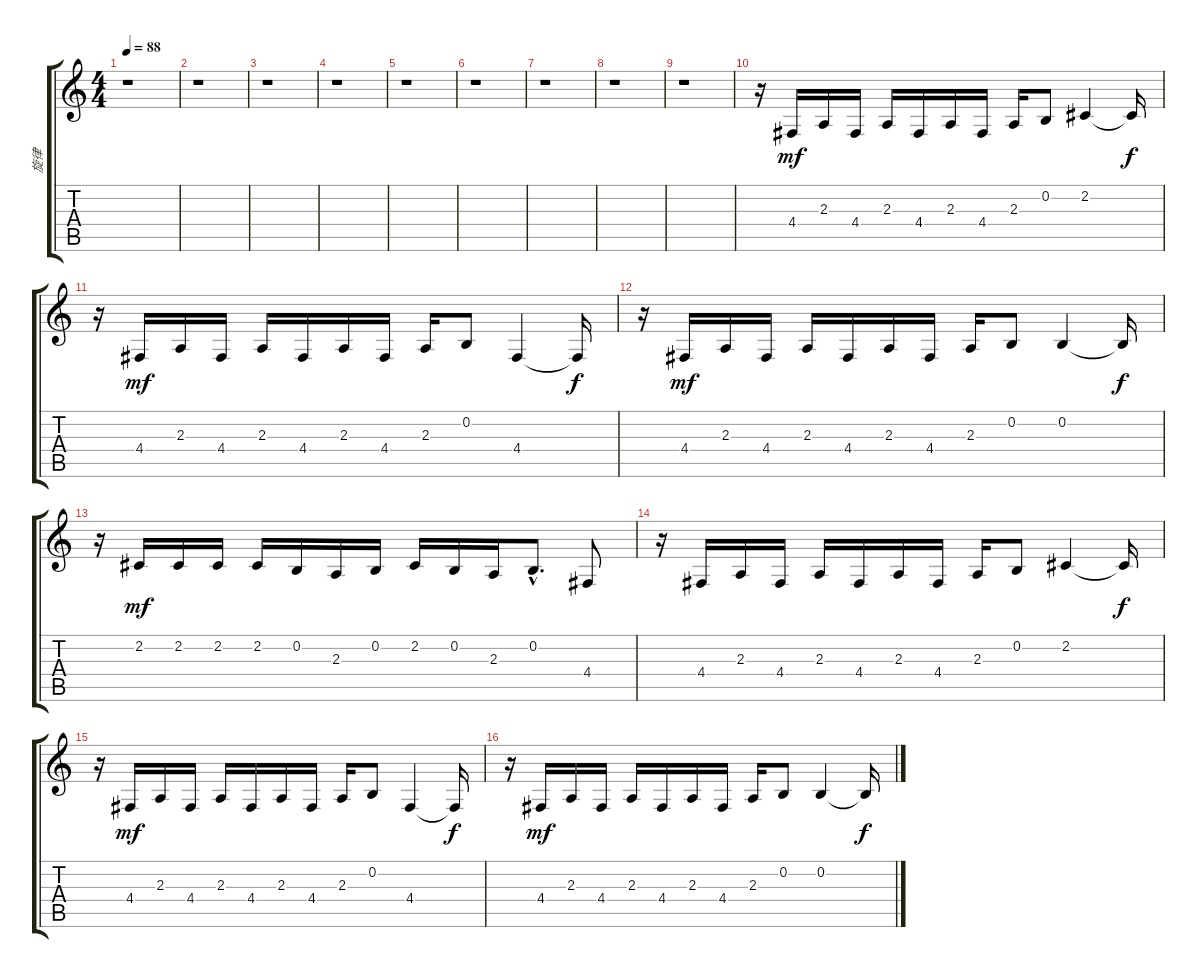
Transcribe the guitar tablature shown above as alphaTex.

\track ("旋律" "旋律") {instrument bassoon}
\staff {score tabs}
\tuning (E4 B3 G3 D3 A2 E2) {hide}
\ts (4 4)
\tempo 88
\clef g2
\ks c
r.1{dy mf instrument bassoon} |
r.1 |
r.1 |
r.1 |
r.1 |
r.1 |
r.1 |
r.1 |
r.1 |
r.16 4.4.16 2.3.16 4.4.16 2.3.16 4.4.16 2.3.16 4.4.16 2.3.16 0.2.8 2.2.4 2.2{t}.16{dy f} |
r.16 4.4.16{dy mf} 2.3.16 4.4.16 2.3.16 4.4.16 2.3.16 4.4.16 2.3.16 0.2.8 4.4.4 4.4{t}.16{dy f} |
r.16 4.4.16{dy mf} 2.3.16 4.4.16 2.3.16 4.4.16 2.3.16 4.4.16 2.3.16 0.2.8 0.2.4 0.2{t}.16{dy f} |
r.16 2.2.16{dy mf} 2.2.16 2.2.16 2.2.16 0.2.16 2.3.16 0.2.16 2.2.16 0.2.16 2.3.16 0.2{hac}.8{d} 4.4.8 |
r.16 4.4.16 2.3.16 4.4.16 2.3.16 4.4.16 2.3.16 4.4.16 2.3.16 0.2.8 2.2.4 2.2{t}.16{dy f} |
r.16 4.4.16{dy mf} 2.3.16 4.4.16 2.3.16 4.4.16 2.3.16 4.4.16 2.3.16 0.2.8 4.4.4 4.4{t}.16{dy f} |
r.16 4.4.16{dy mf} 2.3.16 4.4.16 2.3.16 4.4.16 2.3.16 4.4.16 2.3.16 0.2.8 0.2.4 0.2{t}.16{dy f}
